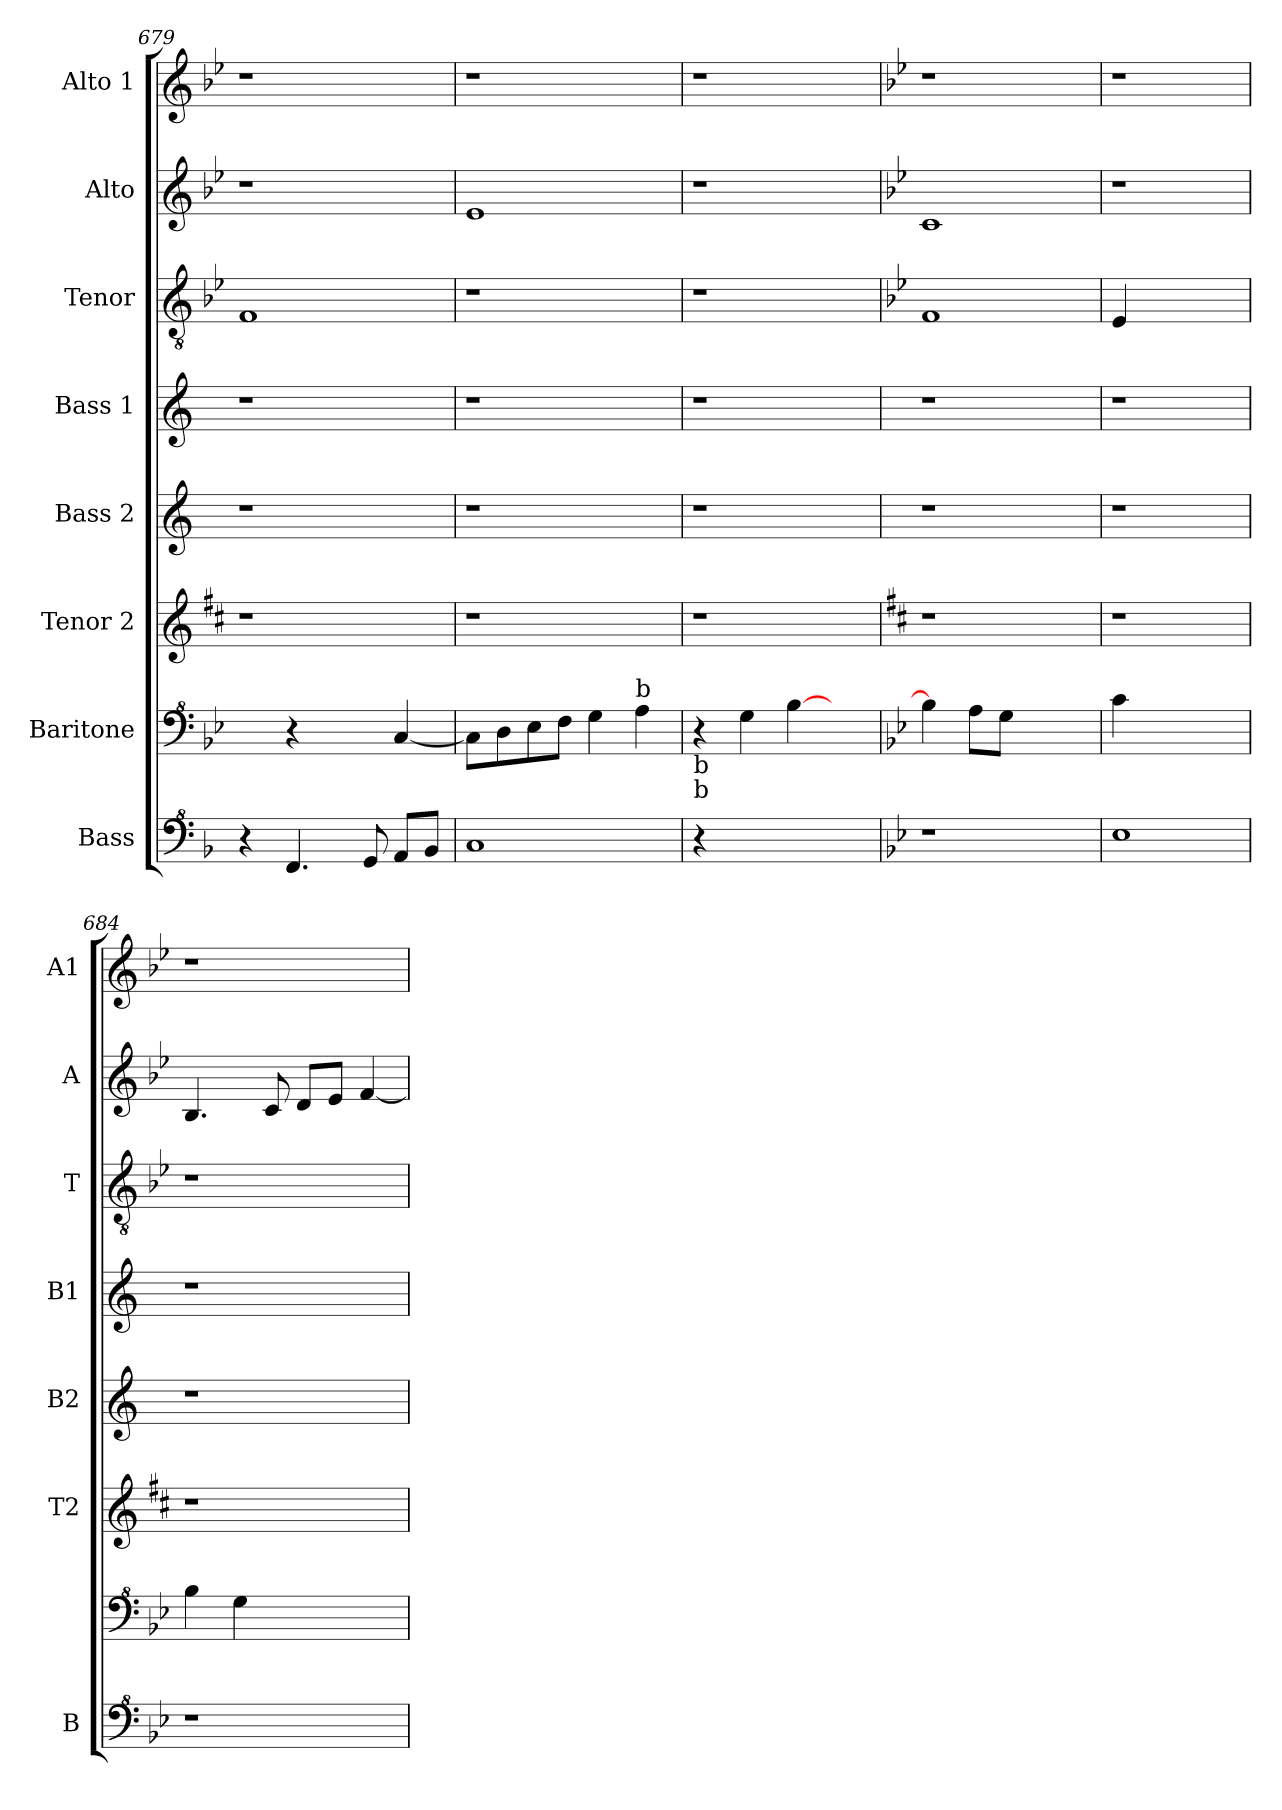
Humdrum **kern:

**kern	**kern	**kern	**kern	**kern	**kern	**kern	**kern
*part8	*part7	*part6	*part5	*part4	*part3	*part2	*part1
*staff8	*staff7	*staff6	*staff5	*staff4	*staff3	*staff2	*staff1
*I"Bass	*I"Baritone	*I"Tenor 2	*I"Bass 2	*I"Bass 1	*I"Tenor	*I"Alto	*I"Alto 1
*I'B	*	*I'T2	*I'B2	*I'B1	*I'T	*I'A	*I'A1
*clefF^4	*clefF^4	*clefG2	*clefG2	*clefG2	*clefGv2	*clefG2	*clefG2
*	*	*ITrd1c2	*	*	*ITrd1c2	*ITrd1c2	*ITrd1c2
*k[b-]	*k[b-e-]	*k[]	*k[]	*k[]	*k[b-e-a-d-]	*k[b-e-a-d-]	*k[b-e-a-d-]
*F:	*B-:	*C:	*C:	*C:	*A-:	*A-:	*A-:
=679	=679	=679	=679	=679	=679	=679	=679
4r	4ryy	1r	1r	1r	1E-	1r	1r
4.F/	4r	.	.	.	.	.	.
.	4ryy	.	.	.	.	.	.
8G/	.	.	.	.	.	.	.
8A/L	[<4c/	.	.	.	.	.	.
8B-/J	.	.	.	.	.	.	.
=680	=680	=680	=680	=680	=680	=680	=680
1c	8c\L]	1r	1r	1r	1r	1d-	1r
.	8d\	.	.	.	.	.	.
.	8e-\	.	.	.	.	.	.
.	8f\J	.	.	.	.	.	.
.	4g\	.	.	.	.	.	.
!	!LO:TX:a:t=b	!	!	!	!	!	!
.	4a\	.	.	.	.	.	.
!!LO:LB:g=z
=681	=681	=681	=681	=681	=681	=681	=681
!	!LO:TX:b:t=b	!	!	!	!	!	!
!	!LO:TX:b:t=b	!	!	!	!	!	!
4r	4r	1r	1r	1r	1r	1r	1r
2.ryy	4g\	.	.	.	.	.	.
.	[>4b-\	.	.	.	.	.	.
.	4ryy	.	.	.	.	.	.
=682	=682	=682	=682	=682	=682	=682	=682
*k[b-e-]	*	*	*	*	*	*	*
*B-:	*	*	*	*	*	*	*
1r	4b-\]	1r	1r	1r	1E-	1B-	1r
.	8a\L	.	.	.	.	.	.
.	8g\J	.	.	.	.	.	.
.	2ryy	.	.	.	.	.	.
=683	=683	=683	=683	=683	=683	=683	=683
1e-	4cc\	1r	1r	1r	4D-/	1r	1r
.	2.ryy	.	.	.	2.ryy	.	.
=684	=684	=684	=684	=684	=684	=684	=684
1r	4b-\	1r	1r	1r	1r	4.A-/	1r
.	4g\	.	.	.	.	.	.
.	.	.	.	.	.	8B-/	.
.	2ryy	.	.	.	.	8c/L	.
.	.	.	.	.	.	8d-/J	.
.	.	.	.	.	.	[<4e-/	.
=	=	=	=	=	=	=	=
*-	*-	*-	*-	*-	*-	*-	*-
